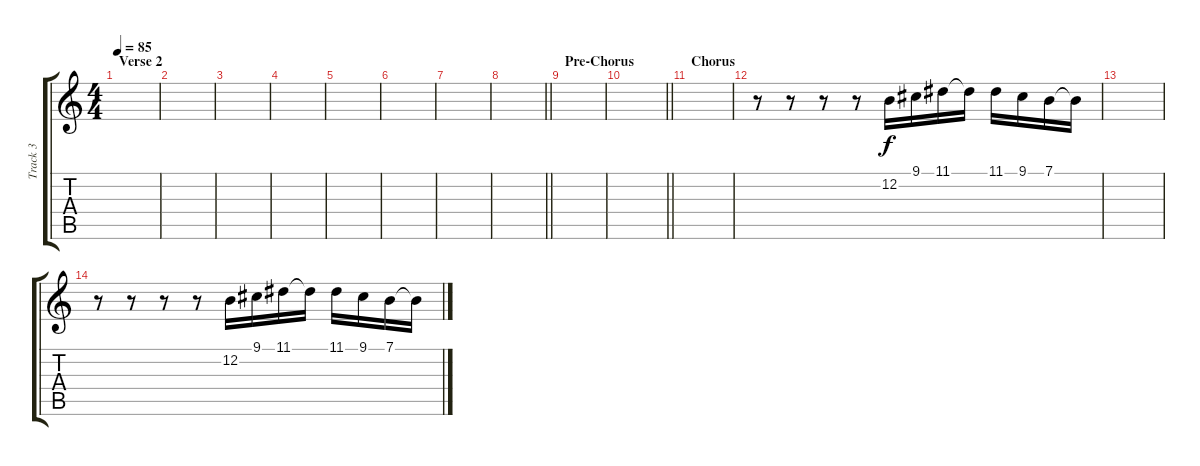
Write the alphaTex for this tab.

\track ("Track 3" "Track 3") {instrument reedorgan}
\staff {score tabs}
\tuning (E4 B3 G3 D3 A2 E2) {hide}
\ts (4 4)
\section ("" "Verse 2")
\tempo 85
\clef g2
\ks c
|
|
|
|
|
|
|
\barLineRight lightlight
|
\section ("" "Pre-Chorus")
|
\barLineRight lightlight
|
\section ("" "Chorus")
|
r.8 r.8 r.8 r.8 12.2.16 9.1.16 11.1.16 11.1{t}.16 11.1.16 9.1.16 7.1.16 7.1{t}.16 |
|
r.8 r.8 r.8 r.8 12.2.16 9.1.16 11.1.16 11.1{t}.16 11.1.16 9.1.16 7.1.16 7.1{t}.16
